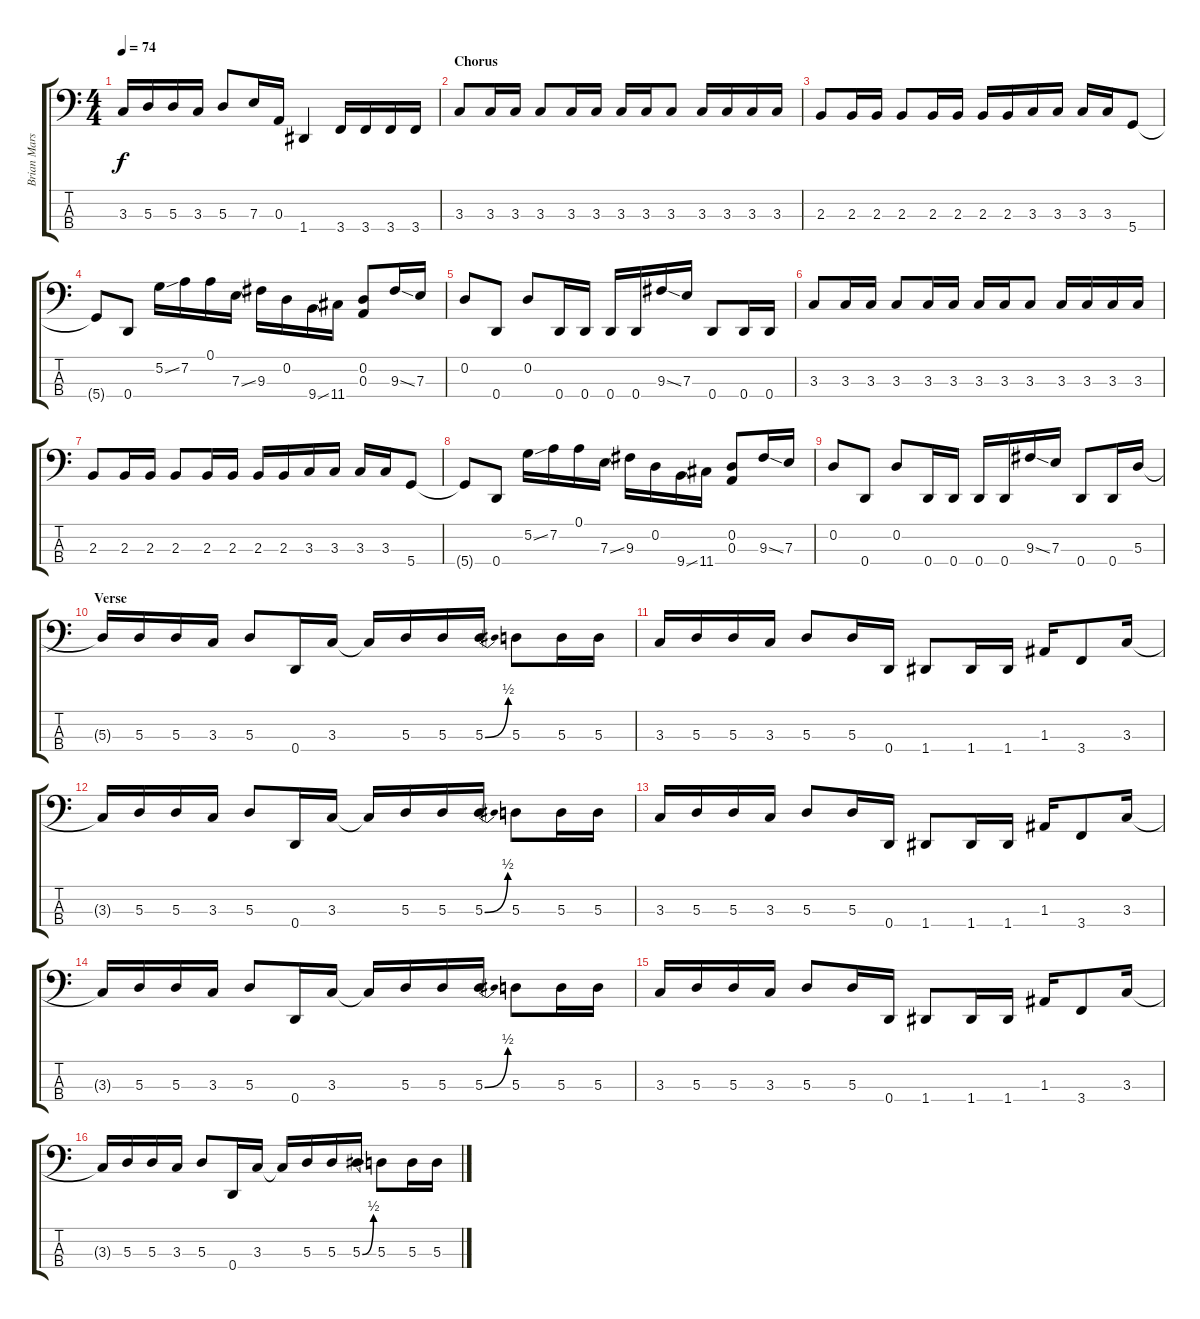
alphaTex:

\track ("Brian Marshall" "Brian Mars") {instrument electricbasspick}
\staff {score tabs}
\tuning (A2 D2 A1 D1) {hide}
\ts (4 4)
\tempo 74
\clef f4
\ks c
3.3.16{dy f} 5.3.16 5.3.16 3.3.16 5.3.8 7.3.16 0.3.16 1.4.4 3.4.16 3.4.16 3.4.16 3.4.16 |
\section ("" "Chorus")
3.3.8 3.3.16 3.3.16 3.3.8 3.3.16 3.3.16 3.3.16 3.3.16 3.3.8 3.3.16 3.3.16 3.3.16 3.3.16 |
2.3.8 2.3.16 2.3.16 2.3.8 2.3.16 2.3.16 2.3.16 2.3.16 3.3.16 3.3.16 3.3.16 3.3.16 5.4.8 |
5.4{t}.8 0.4.8 5.2{ss}.16 7.2.16 0.1.16 7.3{ss}.16 9.3.16 0.2.16 9.4{ss}.16 11.4.16 (0.2 0.3).8 9.3{ss}.16 7.3.16 |
0.2.8 0.4.8 0.2.8 0.4.16 0.4.16 0.4.16 0.4.16 9.3{ss}.16 7.3.16 0.4.8 0.4.16 0.4.16 |
3.3.8 3.3.16 3.3.16 3.3.8 3.3.16 3.3.16 3.3.16 3.3.16 3.3.8 3.3.16 3.3.16 3.3.16 3.3.16 |
2.3.8 2.3.16 2.3.16 2.3.8 2.3.16 2.3.16 2.3.16 2.3.16 3.3.16 3.3.16 3.3.16 3.3.16 5.4.8 |
5.4{t}.8 0.4.8 5.2{ss}.16 7.2.16 0.1.16 7.3{ss}.16 9.3.16 0.2.16 9.4{ss}.16 11.4.16 (0.2 0.3).8 9.3{ss}.16 7.3.16 |
0.2.8 0.4.8 0.2.8 0.4.16 0.4.16 0.4.16 0.4.16 9.3{ss}.16 7.3.16 0.4.8 0.4.16 5.3.16 |
\section ("" "Verse")
5.3{t}.16{volume 11} 5.3.16 5.3.16 3.3.16 5.3.8 0.4.16 3.3.16 3.3{t}.16 5.3.16 5.3.16 5.3{be (bend 0 0 60 2)}.16 5.3.8 5.3.16 5.3.16 |
3.3.16 5.3.16 5.3.16 3.3.16 5.3.8 5.3.16 0.4.16 1.4.8 1.4.16 1.4.16 1.3.16 3.4.8 3.3.16 |
3.3{t}.16 5.3.16 5.3.16 3.3.16 5.3.8 0.4.16 3.3.16 3.3{t}.16 5.3.16 5.3.16 5.3{be (bend 0 0 60 2)}.16 5.3.8 5.3.16 5.3.16 |
3.3.16 5.3.16 5.3.16 3.3.16 5.3.8 5.3.16 0.4.16 1.4.8 1.4.16 1.4.16 1.3.16 3.4.8 3.3.16 |
3.3{t}.16{volume 11} 5.3.16 5.3.16 3.3.16 5.3.8 0.4.16 3.3.16 3.3{t}.16 5.3.16 5.3.16 5.3{be (bend 0 0 60 2)}.16 5.3.8 5.3.16 5.3.16 |
3.3.16 5.3.16 5.3.16 3.3.16 5.3.8 5.3.16 0.4.16 1.4.8 1.4.16 1.4.16 1.3.16 3.4.8 3.3.16 |
3.3{t}.16 5.3.16 5.3.16 3.3.16 5.3.8 0.4.16 3.3.16 3.3{t}.16 5.3.16 5.3.16 5.3{be (bend 0 0 60 2)}.16 5.3.8 5.3.16 5.3.16
